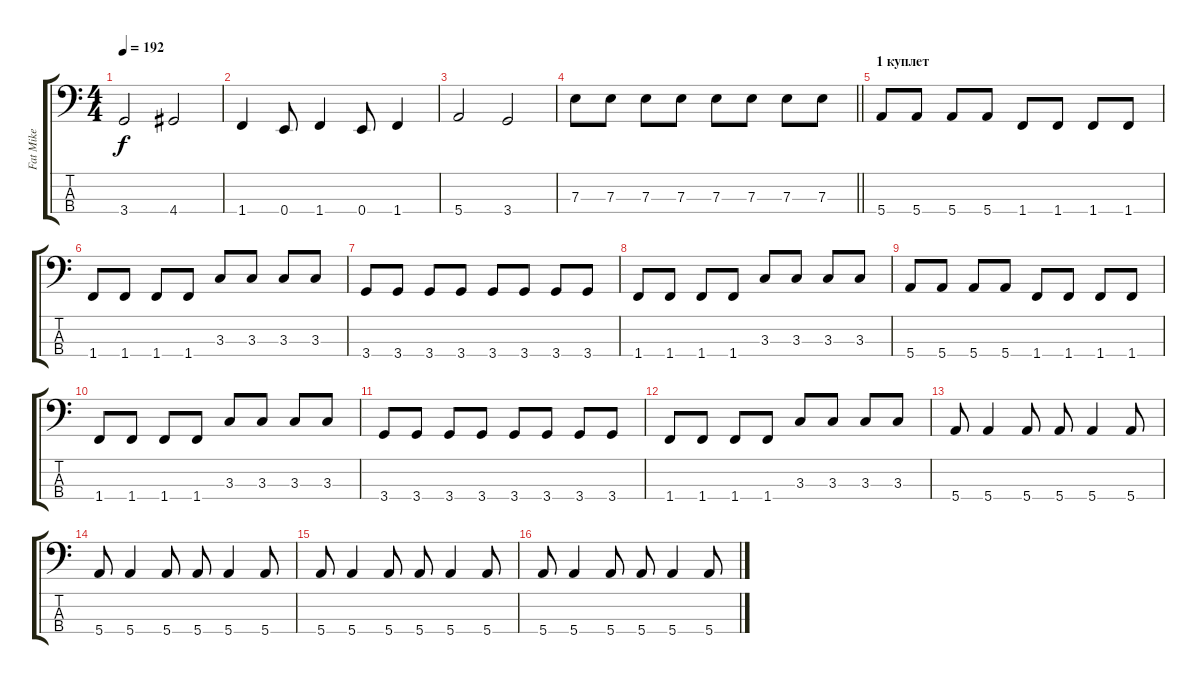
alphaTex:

\track ("Fat Mike" "Fat Mike") {instrument slapbass1}
\staff {score tabs}
\tuning (G2 D2 A1 E1) {hide}
\ts (4 4)
\tempo 192
\clef f4
\ks c
3.4.2{dy f} 4.4.2 |
1.4.4 0.4.8 1.4.4 0.4.8 1.4.4 |
5.4.2 3.4.2 |
\barLineRight lightlight
7.3.8 7.3.8 7.3.8 7.3.8 7.3.8 7.3.8 7.3.8 7.3.8 |
\section ("" "1 куплет")
5.4.8 5.4.8 5.4.8 5.4.8 1.4.8 1.4.8 1.4.8 1.4.8 |
1.4.8 1.4.8 1.4.8 1.4.8 3.3.8 3.3.8 3.3.8 3.3.8 |
3.4.8 3.4.8 3.4.8 3.4.8 3.4.8 3.4.8 3.4.8 3.4.8 |
1.4.8 1.4.8 1.4.8 1.4.8 3.3.8 3.3.8 3.3.8 3.3.8 |
5.4.8 5.4.8 5.4.8 5.4.8 1.4.8 1.4.8 1.4.8 1.4.8 |
1.4.8 1.4.8 1.4.8 1.4.8 3.3.8 3.3.8 3.3.8 3.3.8 |
3.4.8 3.4.8 3.4.8 3.4.8 3.4.8 3.4.8 3.4.8 3.4.8 |
1.4.8 1.4.8 1.4.8 1.4.8 3.3.8 3.3.8 3.3.8 3.3.8 |
5.4.8 5.4.4 5.4.8 5.4.8 5.4.4 5.4.8 |
5.4.8 5.4.4 5.4.8 5.4.8 5.4.4 5.4.8 |
5.4.8 5.4.4 5.4.8 5.4.8 5.4.4 5.4.8 |
5.4.8 5.4.4 5.4.8 5.4.8 5.4.4 5.4.8
